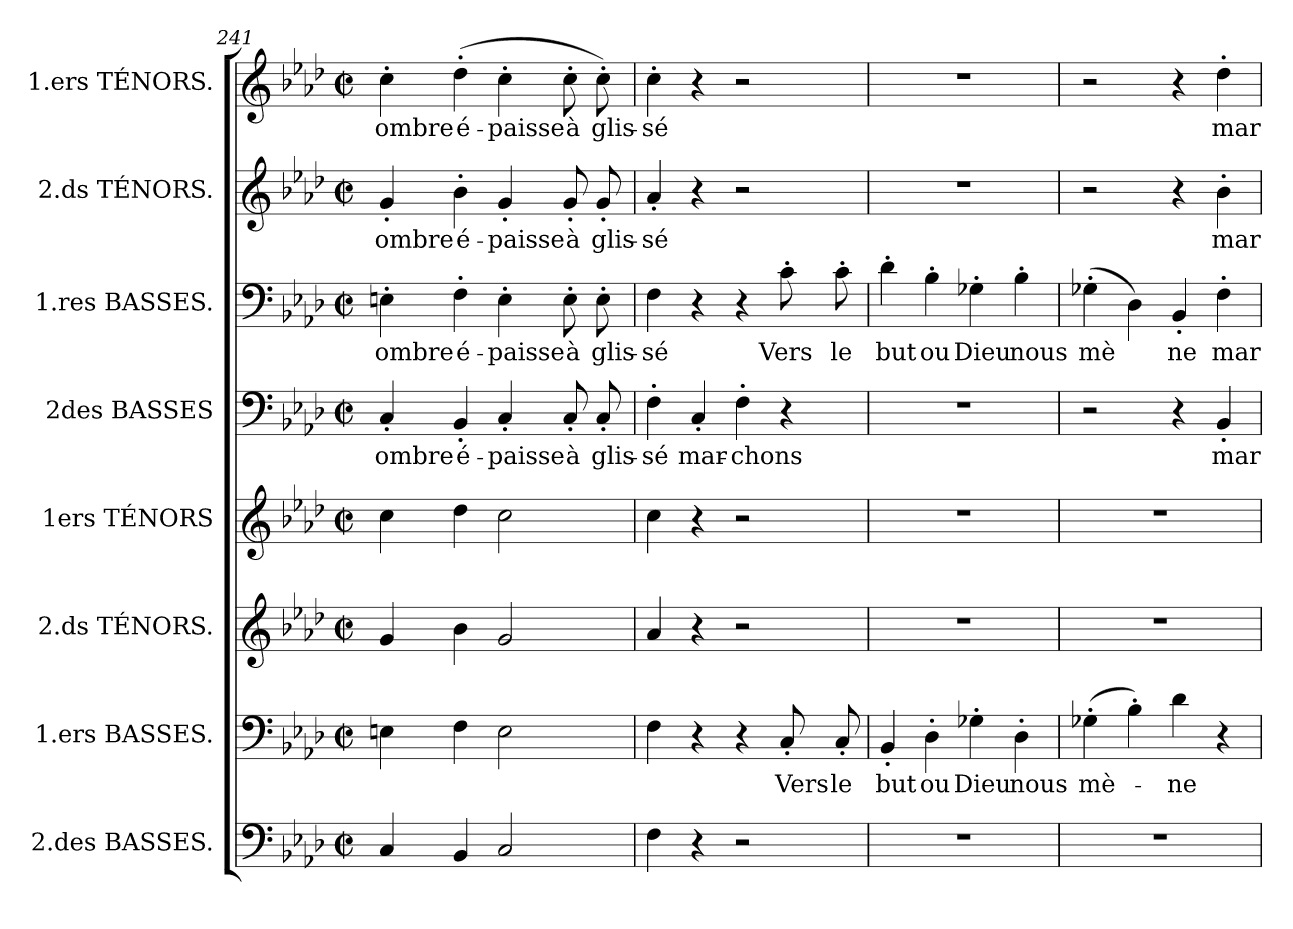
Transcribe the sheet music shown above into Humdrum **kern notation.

**kern	**kern	**text	**kern	**kern	**kern	**text	**kern	**text	**kern	**text	**kern	**text
*part8	*part7	*part7	*part6	*part5	*part4	*part4	*part3	*part3	*part2	*part2	*part1	*part1
*staff8	*staff7	*staff7	*staff6	*staff5	*staff4	*staff4	*staff3	*staff3	*staff2	*staff2	*staff1	*staff1
*I"2.des BASSES.	*I"1.ers BASSES.	*	*I"2.ds TÉNORS.	*I"1ers TÉNORS	*I"2des BASSES	*	*I"1.res BASSES.	*	*I"2.ds TÉNORS.	*	*I"1.ers TÉNORS.	*
*clefF4	*clefF4	*	*clefG2	*clefG2	*clefF4	*	*clefF4	*	*clefG2	*	*clefG2	*
*k[b-e-a-d-]	*k[b-e-a-d-]	*	*k[b-e-a-d-]	*k[b-e-a-d-]	*k[b-e-a-d-]	*	*k[b-e-a-d-]	*	*k[b-e-a-d-]	*	*k[b-e-a-d-]	*
*A-:	*A-:	*	*A-:	*A-:	*A-:	*	*A-:	*	*A-:	*	*A-:	*
*M2/2	*M2/2	*	*M2/2	*M2/2	*M2/2	*	*M2/2	*	*M2/2	*	*M2/2	*
*met(c|)	*met(c|)	*	*met(c|)	*met(c|)	*met(c|)	*	*met(c|)	*	*met(c|)	*	*met(c|)	*
=241	=241	=241	=241	=241	=241	=241	=241	=241	=241	=241	=241	=241
!	!	!	!	!	!	!LO:LY:b	!	!	!	!	!	!
!	!	!	!	!	!	!	!	!LO:LY:b	!	!	!	!
!	!	!	!	!	!	!	!	!	!	!LO:LY:b	!	!
!	!	!	!	!	!	!	!	!	!	!	!	!LO:LY:b
4C/	4En\	.	4g/	4cc\	4C'</	ombre	4En'>\	ombre	4g'</	ombre	4cc'>\	ombre
!	!	!	!	!	!	!LO:LY:b	!	!	!	!	!	!
!	!	!	!	!	!	!	!	!LO:LY:b	!	!	!	!
!	!	!	!	!	!	!	!	!	!	!LO:LY:b	!	!
!	!	!	!	!	!	!	!	!	!	!	!	!LO:LY:b
4BB-/	4F\	.	4b-\	4dd-\	4BB-'</	é-	4F'>\	é-	4b-'>\	é-	(>4dd-'>\	é-
!	!	!	!	!	!	!LO:LY:b	!	!	!	!	!	!
!	!	!	!	!	!	!	!	!LO:LY:b	!	!	!	!
!	!	!	!	!	!	!	!	!	!	!LO:LY:b	!	!
!	!	!	!	!	!	!	!	!	!	!	!	!LO:LY:b
2C/	2E\	.	2g/	2cc\	4C'</	-paisse	4E'>\	-paisse	4g'</	-paisse	4cc'>\	-paisse
!	!	!	!	!	!	!LO:LY:b	!	!	!	!	!	!
!	!	!	!	!	!	!	!	!LO:LY:b	!	!	!	!
!	!	!	!	!	!	!	!	!	!	!LO:LY:b	!	!
!	!	!	!	!	!	!	!	!	!	!	!	!LO:LY:b
.	.	.	.	.	8C'</	à	8E'>\	à	8g'</	à	8cc'>\	à
!	!	!	!	!	!	!LO:LY:b	!	!	!	!	!	!
!	!	!	!	!	!	!	!	!LO:LY:b	!	!	!	!
!	!	!	!	!	!	!	!	!	!	!LO:LY:b	!	!
!	!	!	!	!	!	!	!	!	!	!	!	!LO:LY:b
.	.	.	.	.	8C'</	glis-	8E'>\	glis-	8g'</	glis-	8cc'>\)	glis-
=242	=242	=242	=242	=242	=242	=242	=242	=242	=242	=242	=242	=242
!	!	!	!	!	!	!LO:LY:b	!	!	!	!	!	!
!	!	!	!	!	!	!	!	!LO:LY:b	!	!	!	!
!	!	!	!	!	!	!	!	!	!	!LO:LY:b	!	!
!	!	!	!	!	!	!	!	!	!	!	!	!LO:LY:b
4F\	4F\	.	4a-/	4cc\	4F'>\	-sé	4F\	-sé	4a-'</	-sé	4cc'>\	-sé
!	!	!	!	!	!	!LO:LY:b	!	!	!	!	!	!
4r	4r	.	4r	4r	4C'</	mar-	4r	.	4r	.	4r	.
!	!	!	!	!	!	!LO:LY:b	!	!	!	!	!	!
2r	4r	.	2r	2r	4F'>\	-chons	4r	.	2r	.	2r	.
!	!	!LO:LY:b	!	!	!	!	!	!	!	!	!	!
!	!	!	!	!	!	!	!	!LO:LY:b	!	!	!	!
.	8C'</	Vers	.	.	4r	.	8c'>\	Vers	.	.	.	.
!	!	!LO:LY:b	!	!	!	!	!	!	!	!	!	!
!	!	!	!	!	!	!	!	!LO:LY:b	!	!	!	!
.	8C'</	le	.	.	.	.	8c'>\	le	.	.	.	.
=243	=243	=243	=243	=243	=243	=243	=243	=243	=243	=243	=243	=243
!	!	!LO:LY:b	!	!	!	!	!	!	!	!	!	!
!	!	!	!	!	!	!	!	!LO:LY:b	!	!	!	!
1r	4BB-'</	but	1r	1r	1r	.	4d-'>\	but	1r	.	1r	.
!	!	!LO:LY:b	!	!	!	!	!	!	!	!	!	!
!	!	!	!	!	!	!	!	!LO:LY:b	!	!	!	!
.	4D-'>\	ou	.	.	.	.	4B-'>\	ou	.	.	.	.
!	!	!LO:LY:b	!	!	!	!	!	!	!	!	!	!
!	!	!	!	!	!	!	!	!LO:LY:b	!	!	!	!
.	4G-X'>\	Dieu	.	.	.	.	4G-X'>\	Dieu	.	.	.	.
!	!	!LO:LY:b	!	!	!	!	!	!	!	!	!	!
!	!	!	!	!	!	!	!	!LO:LY:b	!	!	!	!
.	4D-'>\	nous	.	.	.	.	4B-'>\	nous	.	.	.	.
!!LO:LB:g=z
=244	=244	=244	=244	=244	=244	=244	=244	=244	=244	=244	=244	=244
!	!	!LO:LY:b	!	!	!	!	!	!	!	!	!	!
!	!	!	!	!	!	!	!	!LO:LY:b	!	!	!	!
1r	(>4G-X'>\	mè-	1r	1r	2r	.	(>4G-X'>\	mè	2r	.	2r	.
.	4B-'>\)	.	.	.	.	.	4D-\)	.	.	.	.	.
!	!	!LO:LY:b	!	!	!	!	!	!	!	!	!	!
!	!	!	!	!	!	!	!	!LO:LY:b	!	!	!	!
.	4d-\	-ne	.	.	4r	.	4BB-'</	ne	4r	.	4r	.
!	!	!	!	!	!	!LO:LY:b	!	!	!	!	!	!
!	!	!	!	!	!	!	!	!LO:LY:b	!	!	!	!
!	!	!	!	!	!	!	!	!	!	!LO:LY:b	!	!
!	!	!	!	!	!	!	!	!	!	!	!	!LO:LY:b
.	4r	.	.	.	4BB-'</	mar-	4F'>\	mar-	4b-'>\	mar-	4dd-'>\	mar-
=	=	=	=	=	=	=	=	=	=	=	=	=
*-	*-	*-	*-	*-	*-	*-	*-	*-	*-	*-	*-	*-
